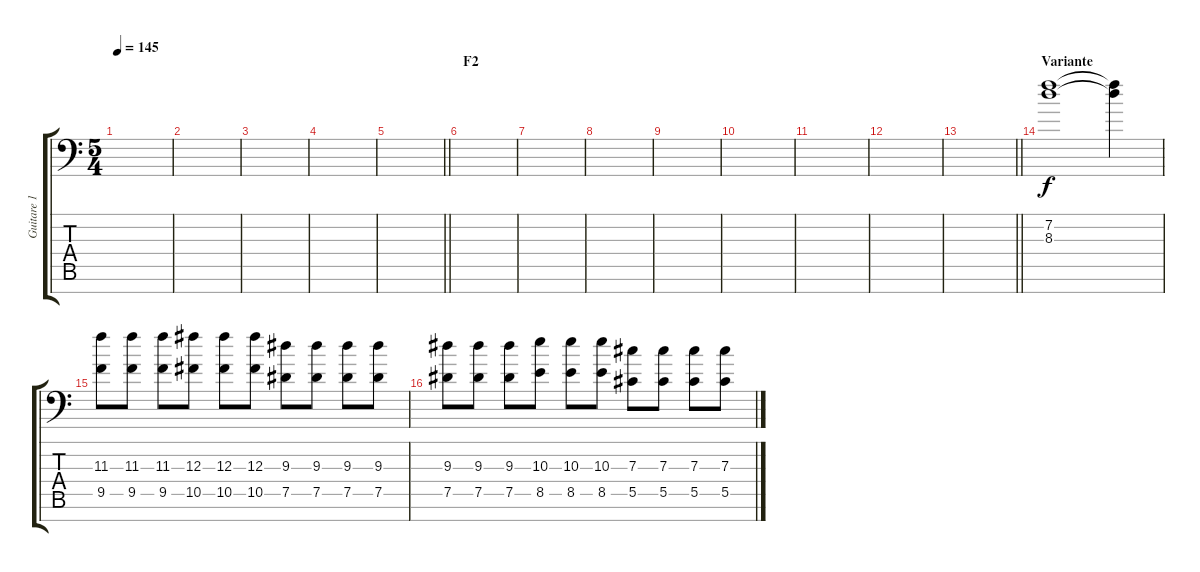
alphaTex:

\track ("Guitare 1" "Guitare 1") {instrument electricguitarjazz}
\staff {score tabs}
\tuning (Eb4 Bb3 Gb3 Db3 Ab2 Eb2 Bb1) {hide}
\ts (5 4)
\tempo 145
\clef f4
\ks c
|
|
|
|
\barLineRight lightlight
|
\section ("" "F2")
|
|
|
|
|
|
|
\barLineRight lightlight
|
\section ("" "Variante")
(7.2 8.3).1{volume 13 balance 8 instrument distortionguitar} (7.2{t} 8.3{t}).4 |
(11.3 9.5).8 (11.3 9.5).8 (11.3 9.5).8 (12.3 10.5).8 (12.3 10.5).8 (12.3 10.5).8 (9.3 7.5).8 (9.3 7.5).8 (9.3 7.5).8 (9.3 7.5).8 |
(9.3 7.5).8 (9.3 7.5).8 (9.3 7.5).8 (10.3 8.5).8 (10.3 8.5).8 (10.3 8.5).8 (7.3 5.5).8 (7.3 5.5).8 (7.3 5.5).8 (7.3 5.5).8
